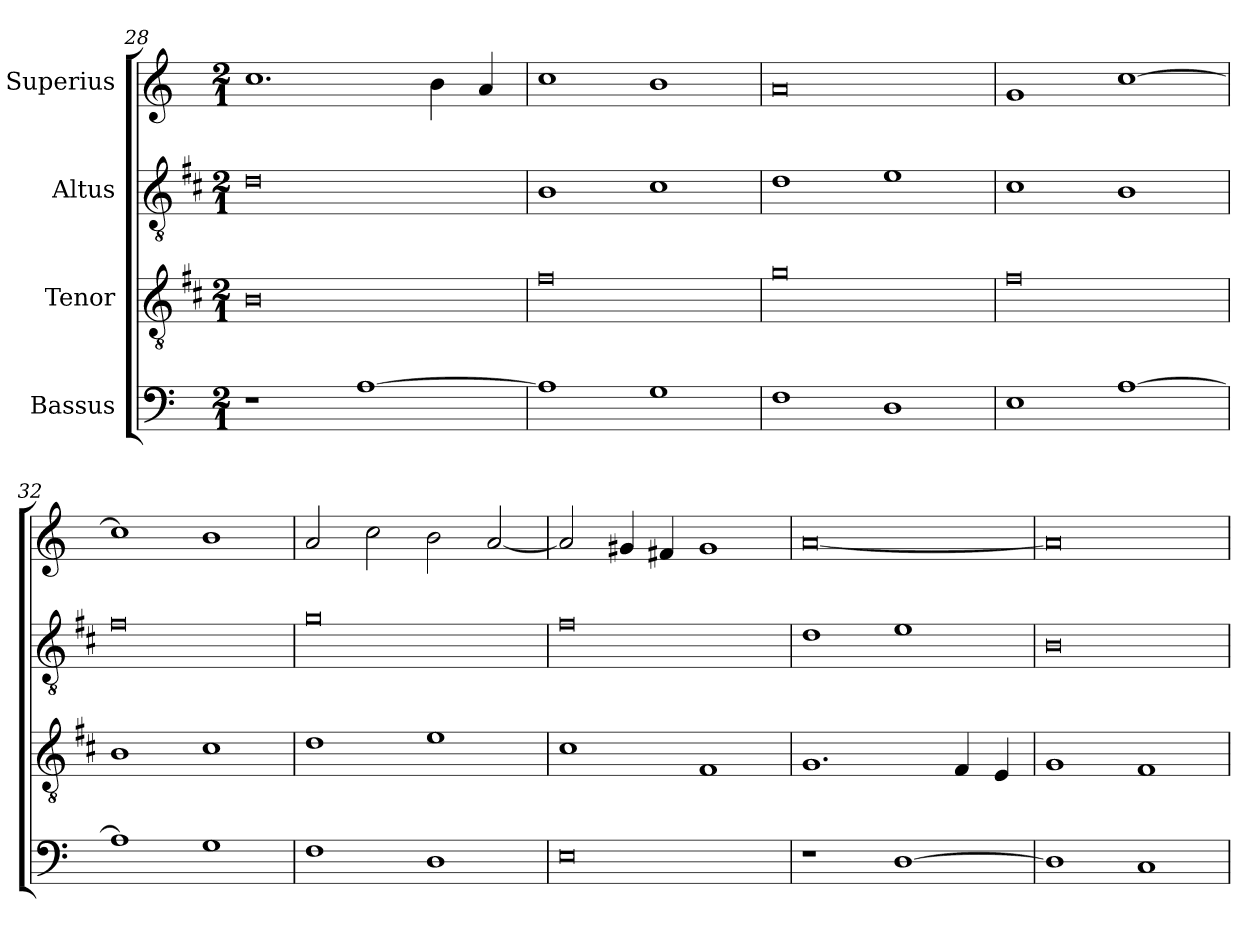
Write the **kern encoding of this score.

**kern	**kern	**kern	**kern
*part4	*part3	*part2	*part1
*staff4	*staff3	*staff2	*staff1
*I"Bassus	*I"Tenor	*I"Altus	*I"Superius
!!LO:LB:g=z
*clefF4	*clefGv2	*clefGv2	*clefG2
*	*ITrd1c2	*ITrd1c2	*
*k[]	*k[]	*k[]	*k[]
*a:	*a:	*a:	*a:
*M2/1	*M2/1	*M2/1	*M2/1
=28	=28	=28	=28
1r	0A	0c	1.cc
[1A	.	.	.
.	.	.	4b\
.	.	.	4a/
=29	=29	=29	=29
1A]	0e	1A	1cc
1G	.	1B	1b
=30	=30	=30	=30
1F	0f	1c	0a
1D	.	1d	.
=31	=31	=31	=31
1E	0e	1B	1g
[1A	.	1A	[1cc
=32	=32	=32	=32
1A]	1A	0e	1cc]
1G	1B	.	1b
=33	=33	=33	=33
1F	1c	0f	2a/
.	.	.	2cc\
1D	1d	.	2b\
.	.	.	[2a/
=34	=34	=34	=34
0E	1B	0e	2a/]
.	.	.	4g#i/
.	.	.	4f#i/
.	1E	.	1g#i
!!LO:LB:g=z
=35	=35	=35	=35
1r	1.F	1c	[0a
[1D	.	1d	.
.	4E/	.	.
.	4D/	.	.
=36	=36	=36	=36
1D]	1F	0A	0a]
1C	1E	.	.
=	=	=	=
*-	*-	*-	*-
